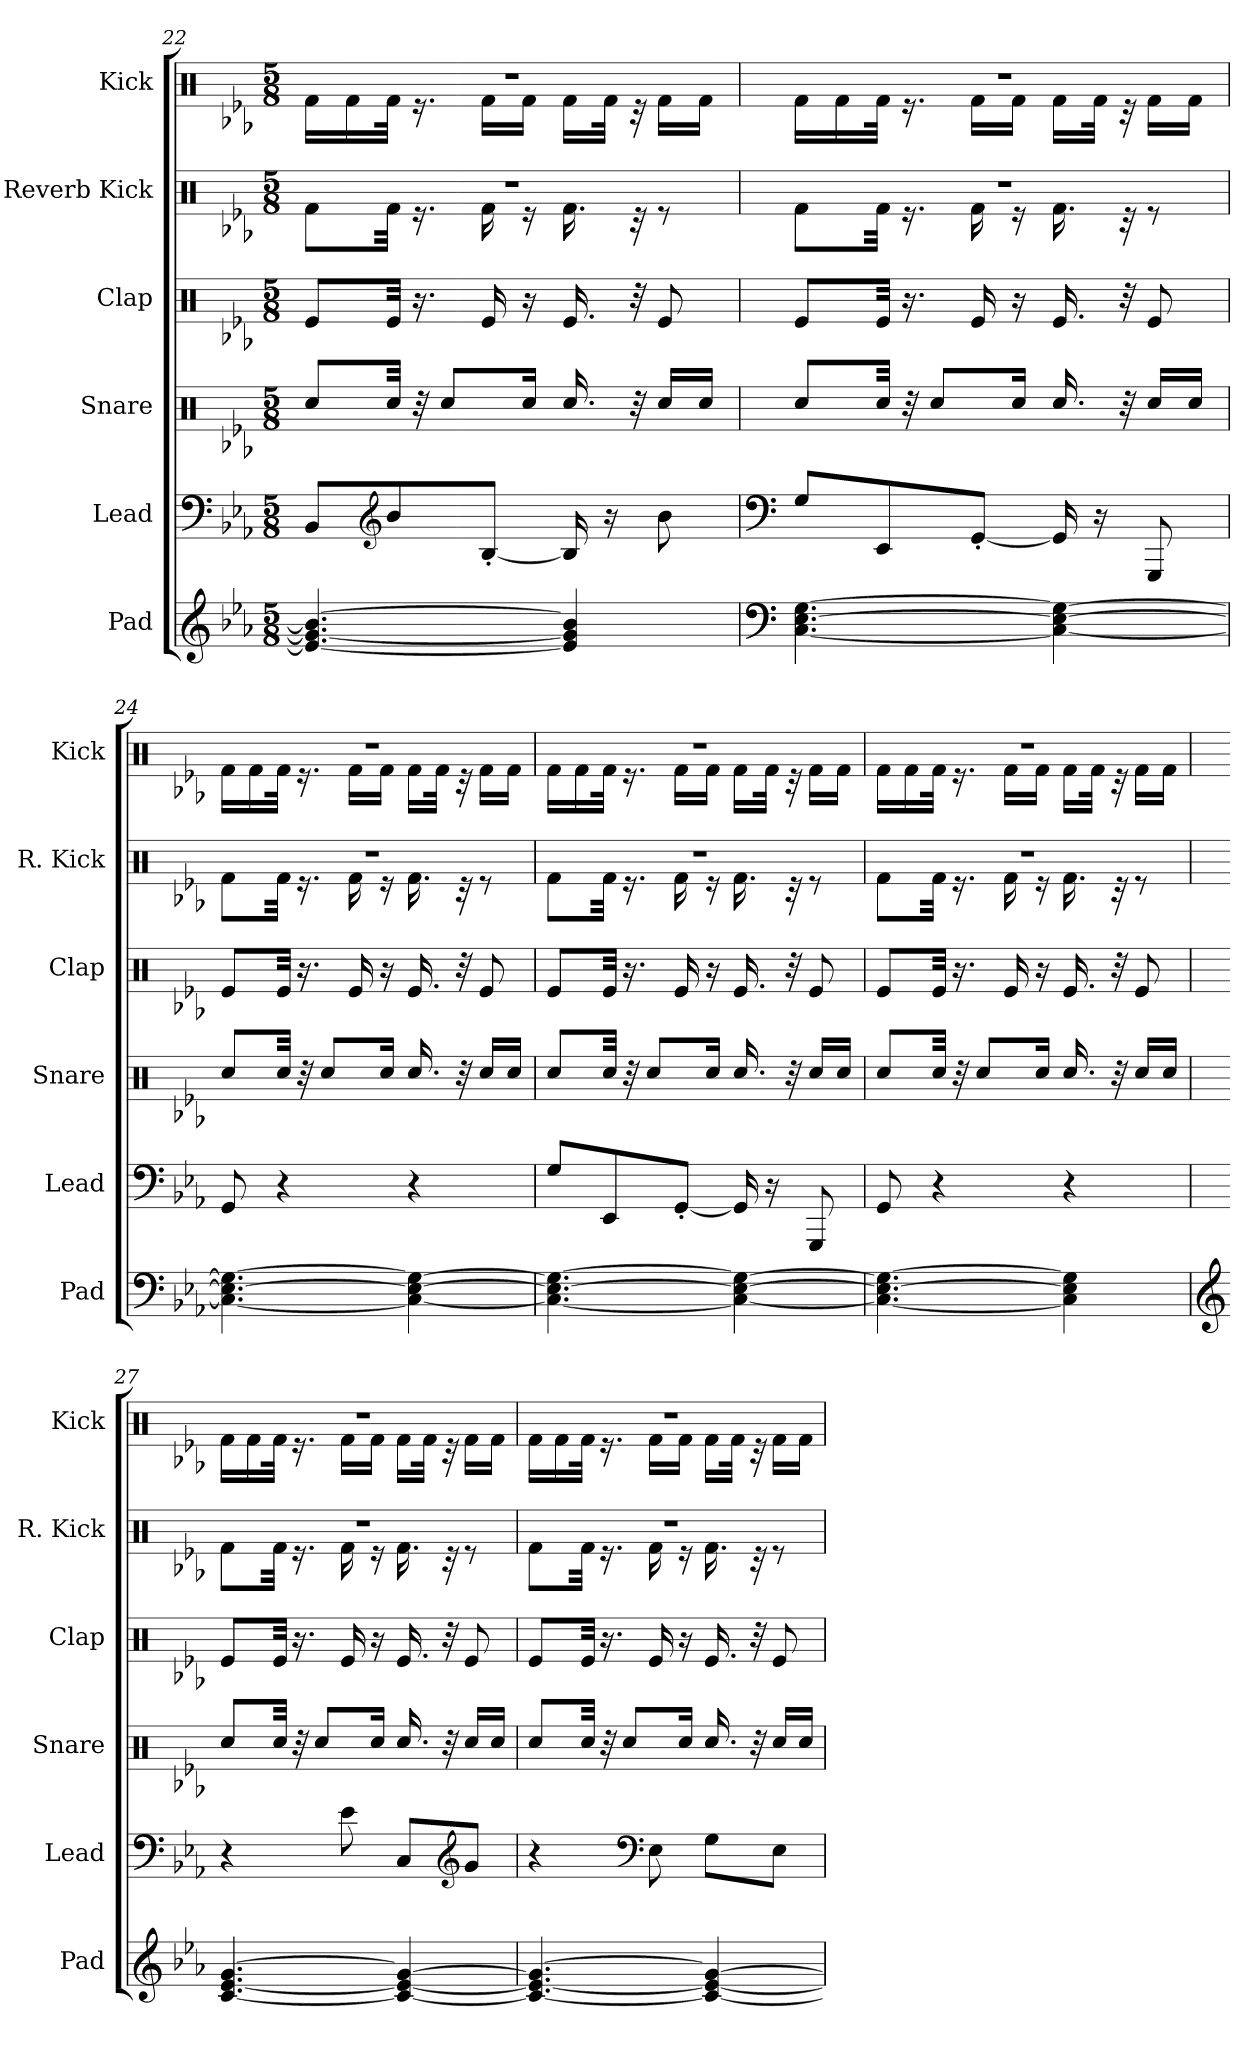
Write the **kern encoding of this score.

**kern	**kern	**kern	**kern	**kern	**kern
*part6	*part5	*part4	*part3	*part2	*part1
*staff6	*staff5	*staff4	*staff3	*staff2	*staff1
*I"Pad	*I"Lead	*I"Snare	*I"Clap	*I"Reverb Kick	*I"Kick
*I'Pad	*I'Lead	*I'Snare	*I'Clap	*I'R. Kick	*I'Kick
!!LO:LB:g=z
*clefG2	*clefF4	*clefX	*clefX	*clefX	*clefX
*k[b-e-a-]	*k[b-e-a-]	*k[b-e-a-]	*k[b-e-a-]	*k[b-e-a-]	*k[b-e-a-]
*M5/8	*M5/8	*M5/8	*M5/8	*M5/8	*M5/8
=22	=22	=22	=22	=22	=22
*	*	*	*	*^	*^
4.e-/_ 4.g/_ 4.b-/_	8BB-/L	8Rcc/L	8Re/L	8%5r	8Rf\L	8%5r	16Rf\LL
.	.	.	.	.	.	.	16Rf\
*	*clefG2	*	*	*	*	*	*
.	8b-/	32Rcc/Jkk	32Re/Jkk	.	32Rf\Jkk	.	32Rf\JJk
.	.	32r	16.r	.	16.r	.	16.r
.	.	8Rcc/L	.	.	.	.	.
.	[8B-'/J	.	16Re/	.	16Rf\	.	16Rf\LL
.	.	16Rcc/Jk	16r	.	16r	.	16Rf\JJ
4e-/] 4g/] 4b-/]	16B-/]	16.Rcc/	16.Re/	.	16.Rf\	.	16Rf\LL
.	16r	.	.	.	.	.	32Rf\JJk
.	.	32r	32r	.	32r	.	32r
.	8b-\	16Rcc/LL	8Re/	.	8r	.	16Rf\LL
.	.	16Rcc/JJ	.	.	.	.	16Rf\JJ
=23	=23	=23	=23	=23	=23	=23	=23
*clefF4	*clefF4	*	*	*	*	*	*
[4.C\ [4.E-\ [4.G\	8G/L	8Rcc/L	8Re/L	8%5r	8Rf\L	8%5r	16Rf\LL
.	.	.	.	.	.	.	16Rf\
.	8EE-/	32Rcc/Jkk	32Re/Jkk	.	32Rf\Jkk	.	32Rf\JJk
.	.	32r	16.r	.	16.r	.	16.r
.	.	8Rcc/L	.	.	.	.	.
.	[8GG'/J	.	16Re/	.	16Rf\	.	16Rf\LL
.	.	16Rcc/Jk	16r	.	16r	.	16Rf\JJ
4C\_ 4E-\_ 4G\_	16GG/]	16.Rcc/	16.Re/	.	16.Rf\	.	16Rf\LL
.	16r	.	.	.	.	.	32Rf\JJk
.	.	32r	32r	.	32r	.	32r
.	8GGG/	16Rcc/LL	8Re/	.	8r	.	16Rf\LL
.	.	16Rcc/JJ	.	.	.	.	16Rf\JJ
=24	=24	=24	=24	=24	=24	=24	=24
4.C\_ 4.E-\_ 4.G\_	8GG/	8Rcc/L	8Re/L	8%5r	8Rf\L	8%5r	16Rf\LL
.	.	.	.	.	.	.	16Rf\
.	4r	32Rcc/Jkk	32Re/Jkk	.	32Rf\Jkk	.	32Rf\JJk
.	.	32r	16.r	.	16.r	.	16.r
.	.	8Rcc/L	.	.	.	.	.
.	.	.	16Re/	.	16Rf\	.	16Rf\LL
.	.	16Rcc/Jk	16r	.	16r	.	16Rf\JJ
4C\_ 4E-\_ 4G\_	4r	16.Rcc/	16.Re/	.	16.Rf\	.	16Rf\LL
.	.	.	.	.	.	.	32Rf\JJk
.	.	32r	32r	.	32r	.	32r
.	.	16Rcc/LL	8Re/	.	8r	.	16Rf\LL
.	.	16Rcc/JJ	.	.	.	.	16Rf\JJ
!!LO:PB:g=z	!!
=25	=25	=25	=25	=25	=25	=25	=25
4.C\_ 4.E-\_ 4.G\_	8G/L	8Rcc/L	8Re/L	8%5r	8Rf\L	8%5r	16Rf\LL
.	.	.	.	.	.	.	16Rf\
.	8EE-/	32Rcc/Jkk	32Re/Jkk	.	32Rf\Jkk	.	32Rf\JJk
.	.	32r	16.r	.	16.r	.	16.r
.	.	8Rcc/L	.	.	.	.	.
.	[8GG'/J	.	16Re/	.	16Rf\	.	16Rf\LL
.	.	16Rcc/Jk	16r	.	16r	.	16Rf\JJ
4C\_ 4E-\_ 4G\_	16GG/]	16.Rcc/	16.Re/	.	16.Rf\	.	16Rf\LL
.	16r	.	.	.	.	.	32Rf\JJk
.	.	32r	32r	.	32r	.	32r
.	8GGG/	16Rcc/LL	8Re/	.	8r	.	16Rf\LL
.	.	16Rcc/JJ	.	.	.	.	16Rf\JJ
=26	=26	=26	=26	=26	=26	=26	=26
4.C\_ 4.E-\_ 4.G\_	8GG/	8Rcc/L	8Re/L	8%5r	8Rf\L	8%5r	16Rf\LL
.	.	.	.	.	.	.	16Rf\
.	4r	32Rcc/Jkk	32Re/Jkk	.	32Rf\Jkk	.	32Rf\JJk
.	.	32r	16.r	.	16.r	.	16.r
.	.	8Rcc/L	.	.	.	.	.
.	.	.	16Re/	.	16Rf\	.	16Rf\LL
.	.	16Rcc/Jk	16r	.	16r	.	16Rf\JJ
4C\] 4E-\] 4G\]	4r	16.Rcc/	16.Re/	.	16.Rf\	.	16Rf\LL
.	.	.	.	.	.	.	32Rf\JJk
.	.	32r	32r	.	32r	.	32r
.	.	16Rcc/LL	8Re/	.	8r	.	16Rf\LL
.	.	16Rcc/JJ	.	.	.	.	16Rf\JJ
=27	=27	=27	=27	=27	=27	=27	=27
*clefG2	*	*	*	*	*	*	*
[4.c/ [4.e-/ [4.g/	4r	8Rcc/L	8Re/L	8%5r	8Rf\L	8%5r	16Rf\LL
.	.	.	.	.	.	.	16Rf\
.	.	32Rcc/Jkk	32Re/Jkk	.	32Rf\Jkk	.	32Rf\JJk
.	.	32r	16.r	.	16.r	.	16.r
.	.	8Rcc/L	.	.	.	.	.
.	8e-\	.	16Re/	.	16Rf\	.	16Rf\LL
.	.	16Rcc/Jk	16r	.	16r	.	16Rf\JJ
4c/_ 4e-/_ 4g/_	8C/L	16.Rcc/	16.Re/	.	16.Rf\	.	16Rf\LL
.	.	.	.	.	.	.	32Rf\JJk
.	.	32r	32r	.	32r	.	32r
*	*clefG2	*	*	*	*	*	*
.	8g/J	16Rcc/LL	8Re/	.	8r	.	16Rf\LL
.	.	16Rcc/JJ	.	.	.	.	16Rf\JJ
!!LO:LB:g=z	!!
=28	=28	=28	=28	=28	=28	=28	=28
4.c/_ 4.e-/_ 4.g/_	4r	8Rcc/L	8Re/L	8%5r	8Rf\L	8%5r	16Rf\LL
.	.	.	.	.	.	.	16Rf\
.	.	32Rcc/Jkk	32Re/Jkk	.	32Rf\Jkk	.	32Rf\JJk
.	.	32r	16.r	.	16.r	.	16.r
.	.	8Rcc/L	.	.	.	.	.
*	*clefF4	*	*	*	*	*	*
.	8E-\	.	16Re/	.	16Rf\	.	16Rf\LL
.	.	16Rcc/Jk	16r	.	16r	.	16Rf\JJ
4c/_ 4e-/_ 4g/_	8G\L	16.Rcc/	16.Re/	.	16.Rf\	.	16Rf\LL
.	.	.	.	.	.	.	32Rf\JJk
.	.	32r	32r	.	32r	.	32r
.	8E-\J	16Rcc/LL	8Re/	.	8r	.	16Rf\LL
.	.	16Rcc/JJ	.	.	.	.	16Rf\JJ
*	*	*	*	*v	*v	*	*
*	*	*	*	*	*v	*v
=	=	=	=	=	=
*-	*-	*-	*-	*-	*-
